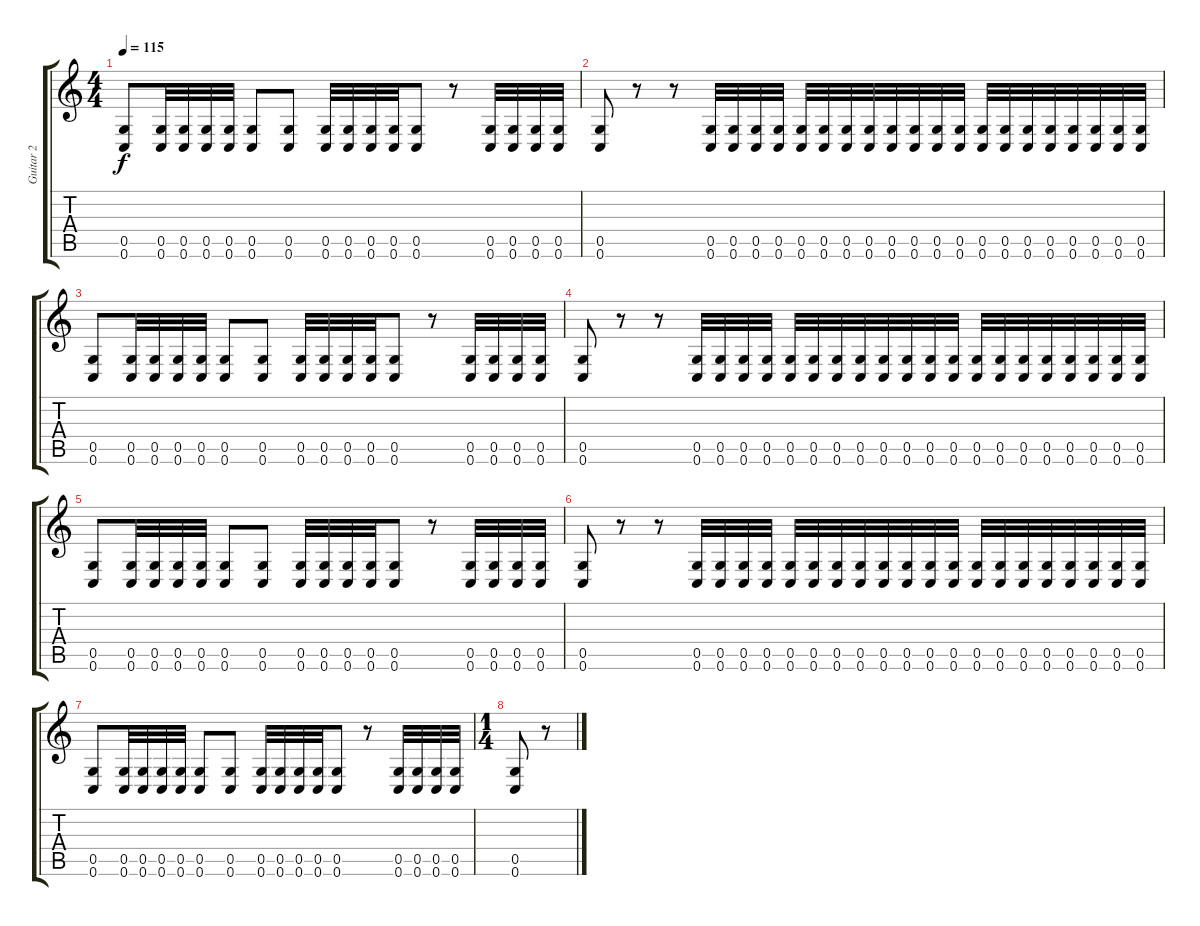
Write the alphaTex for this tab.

\track ("Guitar 2" "Guitar 2") {instrument distortionguitar}
\staff {score tabs}
\tuning (D4 A3 F3 C3 G2 C2) {hide}
\ts (4 4)
\tempo 115
\clef g2
\ks c
(0.5 0.6).8{dy f} (0.5 0.6).32 (0.5 0.6).32 (0.5 0.6).32 (0.5 0.6).32 (0.5 0.6).8 (0.5 0.6).8 (0.5 0.6).32 (0.5 0.6).32 (0.5 0.6).32 (0.5 0.6).32 (0.5 0.6).8 r.8 (0.5 0.6).32 (0.5 0.6).32 (0.5 0.6).32 (0.5 0.6).32 |
(0.5 0.6).8 r.8 r.8 (0.5 0.6).32 (0.5 0.6).32 (0.5 0.6).32 (0.5 0.6).32 (0.5 0.6).32 (0.5 0.6).32 (0.5 0.6).32 (0.5 0.6).32 (0.5 0.6).32 (0.5 0.6).32 (0.5 0.6).32 (0.5 0.6).32 (0.5 0.6).32 (0.5 0.6).32 (0.5 0.6).32 (0.5 0.6).32 (0.5 0.6).32 (0.5 0.6).32 (0.5 0.6).32 (0.5 0.6).32 |
(0.5 0.6).8 (0.5 0.6).32 (0.5 0.6).32 (0.5 0.6).32 (0.5 0.6).32 (0.5 0.6).8 (0.5 0.6).8 (0.5 0.6).32 (0.5 0.6).32 (0.5 0.6).32 (0.5 0.6).32 (0.5 0.6).8 r.8 (0.5 0.6).32 (0.5 0.6).32 (0.5 0.6).32 (0.5 0.6).32 |
(0.5 0.6).8 r.8 r.8 (0.5 0.6).32 (0.5 0.6).32 (0.5 0.6).32 (0.5 0.6).32 (0.5 0.6).32 (0.5 0.6).32 (0.5 0.6).32 (0.5 0.6).32 (0.5 0.6).32 (0.5 0.6).32 (0.5 0.6).32 (0.5 0.6).32 (0.5 0.6).32 (0.5 0.6).32 (0.5 0.6).32 (0.5 0.6).32 (0.5 0.6).32 (0.5 0.6).32 (0.5 0.6).32 (0.5 0.6).32 |
(0.5 0.6).8 (0.5 0.6).32 (0.5 0.6).32 (0.5 0.6).32 (0.5 0.6).32 (0.5 0.6).8 (0.5 0.6).8 (0.5 0.6).32 (0.5 0.6).32 (0.5 0.6).32 (0.5 0.6).32 (0.5 0.6).8 r.8 (0.5 0.6).32 (0.5 0.6).32 (0.5 0.6).32 (0.5 0.6).32 |
(0.5 0.6).8 r.8 r.8 (0.5 0.6).32 (0.5 0.6).32 (0.5 0.6).32 (0.5 0.6).32 (0.5 0.6).32 (0.5 0.6).32 (0.5 0.6).32 (0.5 0.6).32 (0.5 0.6).32 (0.5 0.6).32 (0.5 0.6).32 (0.5 0.6).32 (0.5 0.6).32 (0.5 0.6).32 (0.5 0.6).32 (0.5 0.6).32 (0.5 0.6).32 (0.5 0.6).32 (0.5 0.6).32 (0.5 0.6).32 |
(0.5 0.6).8 (0.5 0.6).32 (0.5 0.6).32 (0.5 0.6).32 (0.5 0.6).32 (0.5 0.6).8 (0.5 0.6).8 (0.5 0.6).32 (0.5 0.6).32 (0.5 0.6).32 (0.5 0.6).32 (0.5 0.6).8 r.8 (0.5 0.6).32 (0.5 0.6).32 (0.5 0.6).32 (0.5 0.6).32 |
\ts (1 4)
(0.5 0.6).8 r.8
